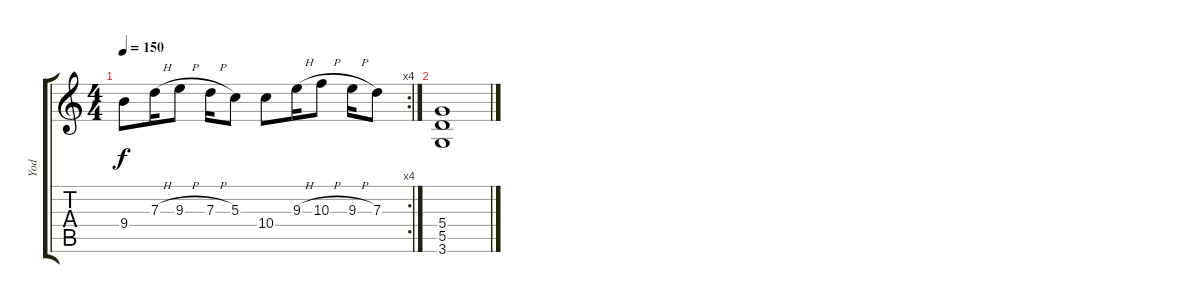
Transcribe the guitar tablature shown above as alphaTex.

\track ("Yod" "Yod") {instrument distortionguitar}
\staff {score tabs}
\tuning (E4 B3 G3 D3 A2 E2) {hide}
\rc 4
\ts (4 4)
\tempo 150
\clef g2
\ks c
9.4.8{dy f} 7.3{h}.16 9.3{h}.8 7.3{h}.16 5.3.8 10.4.8 9.3{h}.16 10.3{h}.8 9.3{h}.16 7.3.8 |
(5.4 5.5 3.6).1
